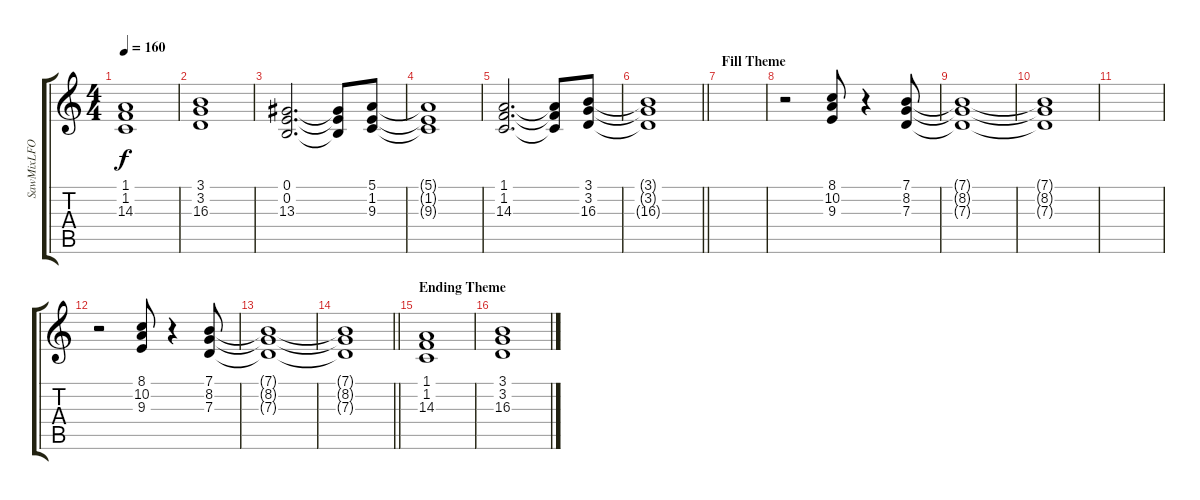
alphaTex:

\track ("SawMixLFO" "SawMixLFO") {instrument lead2sawtooth}
\staff {score tabs}
\tuning (E4 B3 G3 D3 A2 E2) {hide}
\ts (4 4)
\tempo 160
\clef g2
\ks c
(1.1 1.2 14.3).1{dy f} |
(3.1 3.2 16.3).1 |
(0.1 0.2 13.3).2{d} (0.1{t} 0.2{t} 13.3{t}).8 (5.1 1.2 9.3).8 |
(5.1{t} 1.2{t} 9.3{t}).1 |
(1.1 1.2 14.3).2{d} (1.1{t} 1.2{t} 14.3{t}).8 (3.1 3.2 16.3).8 |
\barLineRight lightlight
(3.1{t} 3.2{t} 16.3{t}).1 |
\section ("" "Fill Theme")
|
r.2 (8.1 10.2 9.3).8 r.4 (7.1 8.2 7.3).8 |
(7.1{t} 8.2{t} 7.3{t}).1 |
(7.1{t} 8.2{t} 7.3{t}).1 |
|
r.2 (8.1 10.2 9.3).8 r.4 (7.1 8.2 7.3).8 |
(7.1{t} 8.2{t} 7.3{t}).1 |
\barLineRight lightlight
(7.1{t} 8.2{t} 7.3{t}).1 |
\section ("" "Ending Theme")
(1.1 1.2 14.3).1 |
(3.1 3.2 16.3).1
